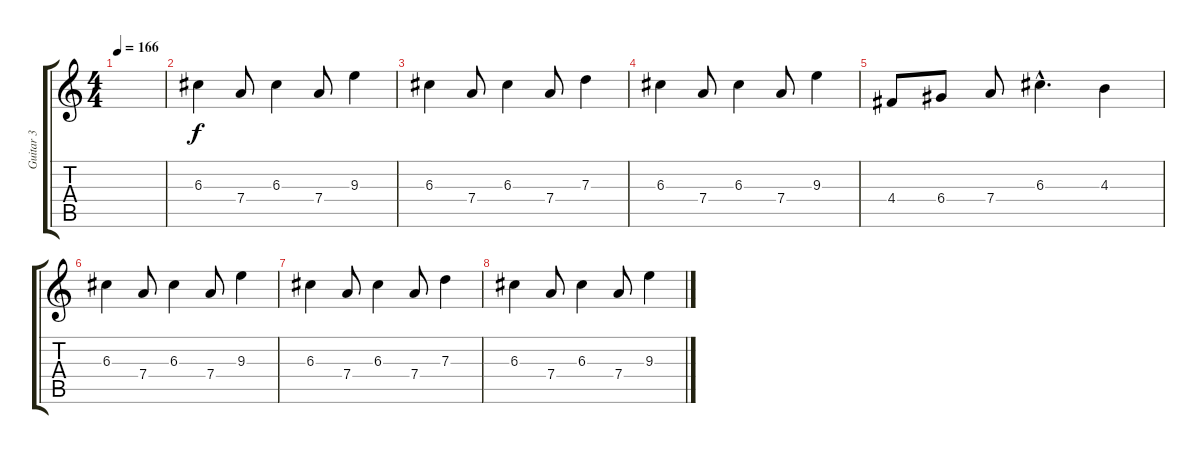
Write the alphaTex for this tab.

\track ("Guitar 3" "Guitar 3") {instrument electricguitarjazz}
\staff {score tabs}
\tuning (E4 B3 G3 D3 A2 E2) {hide}
\ts (4 4)
\tempo 166
\clef g2
\ks c
|
6.3.4 7.4.8 6.3.4 7.4.8 9.3.4 |
6.3.4 7.4.8 6.3.4 7.4.8 7.3.4 |
6.3.4 7.4.8 6.3.4 7.4.8 9.3.4 |
4.4.8 6.4.8 7.4.8 6.3{hac}.4{d} 4.3.4 |
6.3.4 7.4.8 6.3.4 7.4.8 9.3.4 |
6.3.4 7.4.8 6.3.4 7.4.8 7.3.4 |
6.3.4 7.4.8 6.3.4 7.4.8 9.3.4
